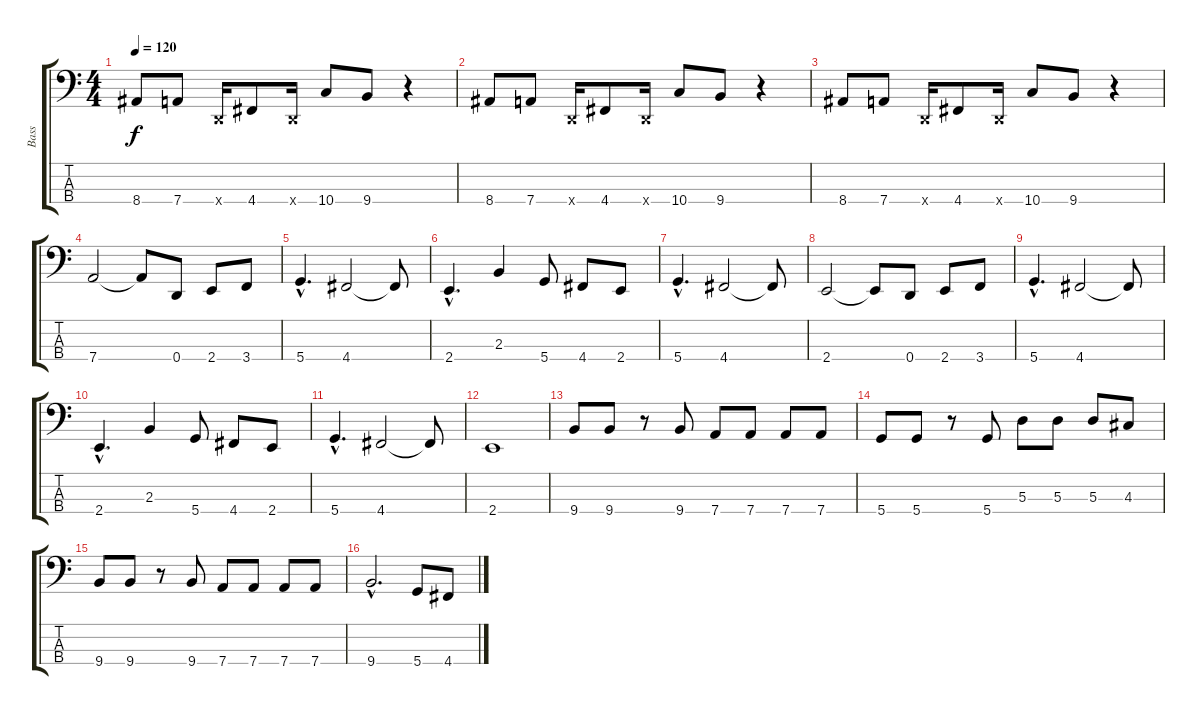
\track ("Bass" "Bass") {instrument fretlessbass}
\staff {score tabs}
\tuning (G2 D2 A1 D1) {hide}
\ts (4 4)
\tempo 120
\clef f4
\ks c
8.4.8{dy f volume 12 instrument electricbasspick} 7.4.8 0.4{x}.16 4.4.8 0.4{x}.16 10.4.8 9.4.8 r.4 |
8.4.8{volume 12 instrument electricbasspick} 7.4.8 0.4{x}.16 4.4.8 0.4{x}.16 10.4.8 9.4.8 r.4 |
8.4.8{volume 12 instrument electricbasspick} 7.4.8 0.4{x}.16 4.4.8 0.4{x}.16 10.4.8 9.4.8 r.4 |
7.4.2{volume 16 instrument fretlessbass} 7.4{t}.8 0.4.8 2.4.8 3.4.8 |
5.4{hac}.4{d} 4.4.2 4.4{t}.8 |
2.4{hac}.4{d} 2.3.4 5.4.8 4.4.8 2.4.8 |
5.4{hac}.4{d} 4.4.2 4.4{t}.8 |
2.4.2 2.4{t}.8 0.4.8 2.4.8 3.4.8 |
5.4{hac}.4{d} 4.4.2 4.4{t}.8 |
2.4{hac}.4{d} 2.3.4 5.4.8 4.4.8 2.4.8 |
5.4{hac}.4{d} 4.4.2 4.4{t}.8 |
2.4.1 |
9.4.8{instrument electricbasspick} 9.4.8 r.8 9.4.8 7.4.8 7.4.8 7.4.8 7.4.8 |
5.4.8 5.4.8 r.8 5.4.8 5.3.8 5.3.8 5.3.8 4.3.8 |
9.4.8 9.4.8 r.8 9.4.8 7.4.8 7.4.8 7.4.8 7.4.8 |
9.4{hac}.2{d} 5.4.8 4.4.8
